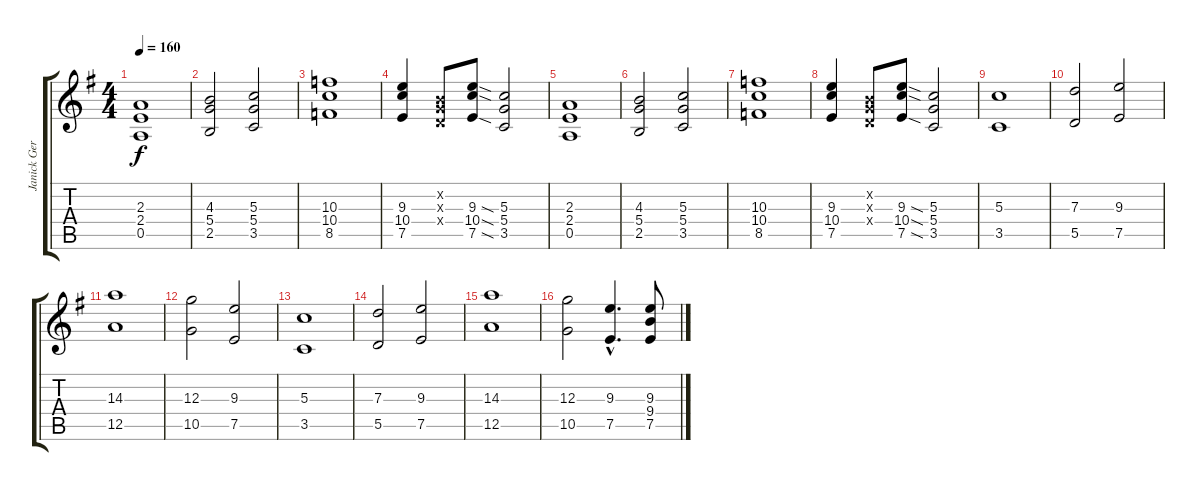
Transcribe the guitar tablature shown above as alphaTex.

\track ("Janick Gers" "Janick Ger") {instrument overdrivenguitar}
\staff {score tabs}
\tuning (E4 B3 G3 D3 A2 E2) {hide}
\ts (4 4)
\tempo 160
\clef g2
\ks g
(2.3 2.4 0.5).1{dy f} |
(4.3 5.4 2.5).2 (5.3 5.4 3.5).2 |
(10.3 10.4 8.5).1 |
(9.3 10.4 7.5).4 (0.2{x} 0.3{x} 0.4{x}).8 (9.3{sod} 10.4{sod} 7.5{sod}).8 (5.3 5.4 3.5).2 |
(2.3 2.4 0.5).1 |
(4.3 5.4 2.5).2 (5.3 5.4 3.5).2 |
(10.3 10.4 8.5).1 |
(9.3 10.4 7.5).4 (0.2{x} 0.3{x} 0.4{x}).8 (9.3{sod} 10.4{sod} 7.5{sod}).8 (5.3 5.4 3.5).2 |
(5.3 3.5).1 |
(7.3 5.5).2 (9.3 7.5).2 |
(14.3 12.5).1 |
(12.3 10.5).2 (9.3 7.5).2 |
(5.3 3.5).1 |
(7.3 5.5).2 (9.3 7.5).2 |
(14.3 12.5).1 |
(12.3 10.5).2 (9.3{hac} 7.5{hac}).4{d} (9.3 9.4 7.5).8
